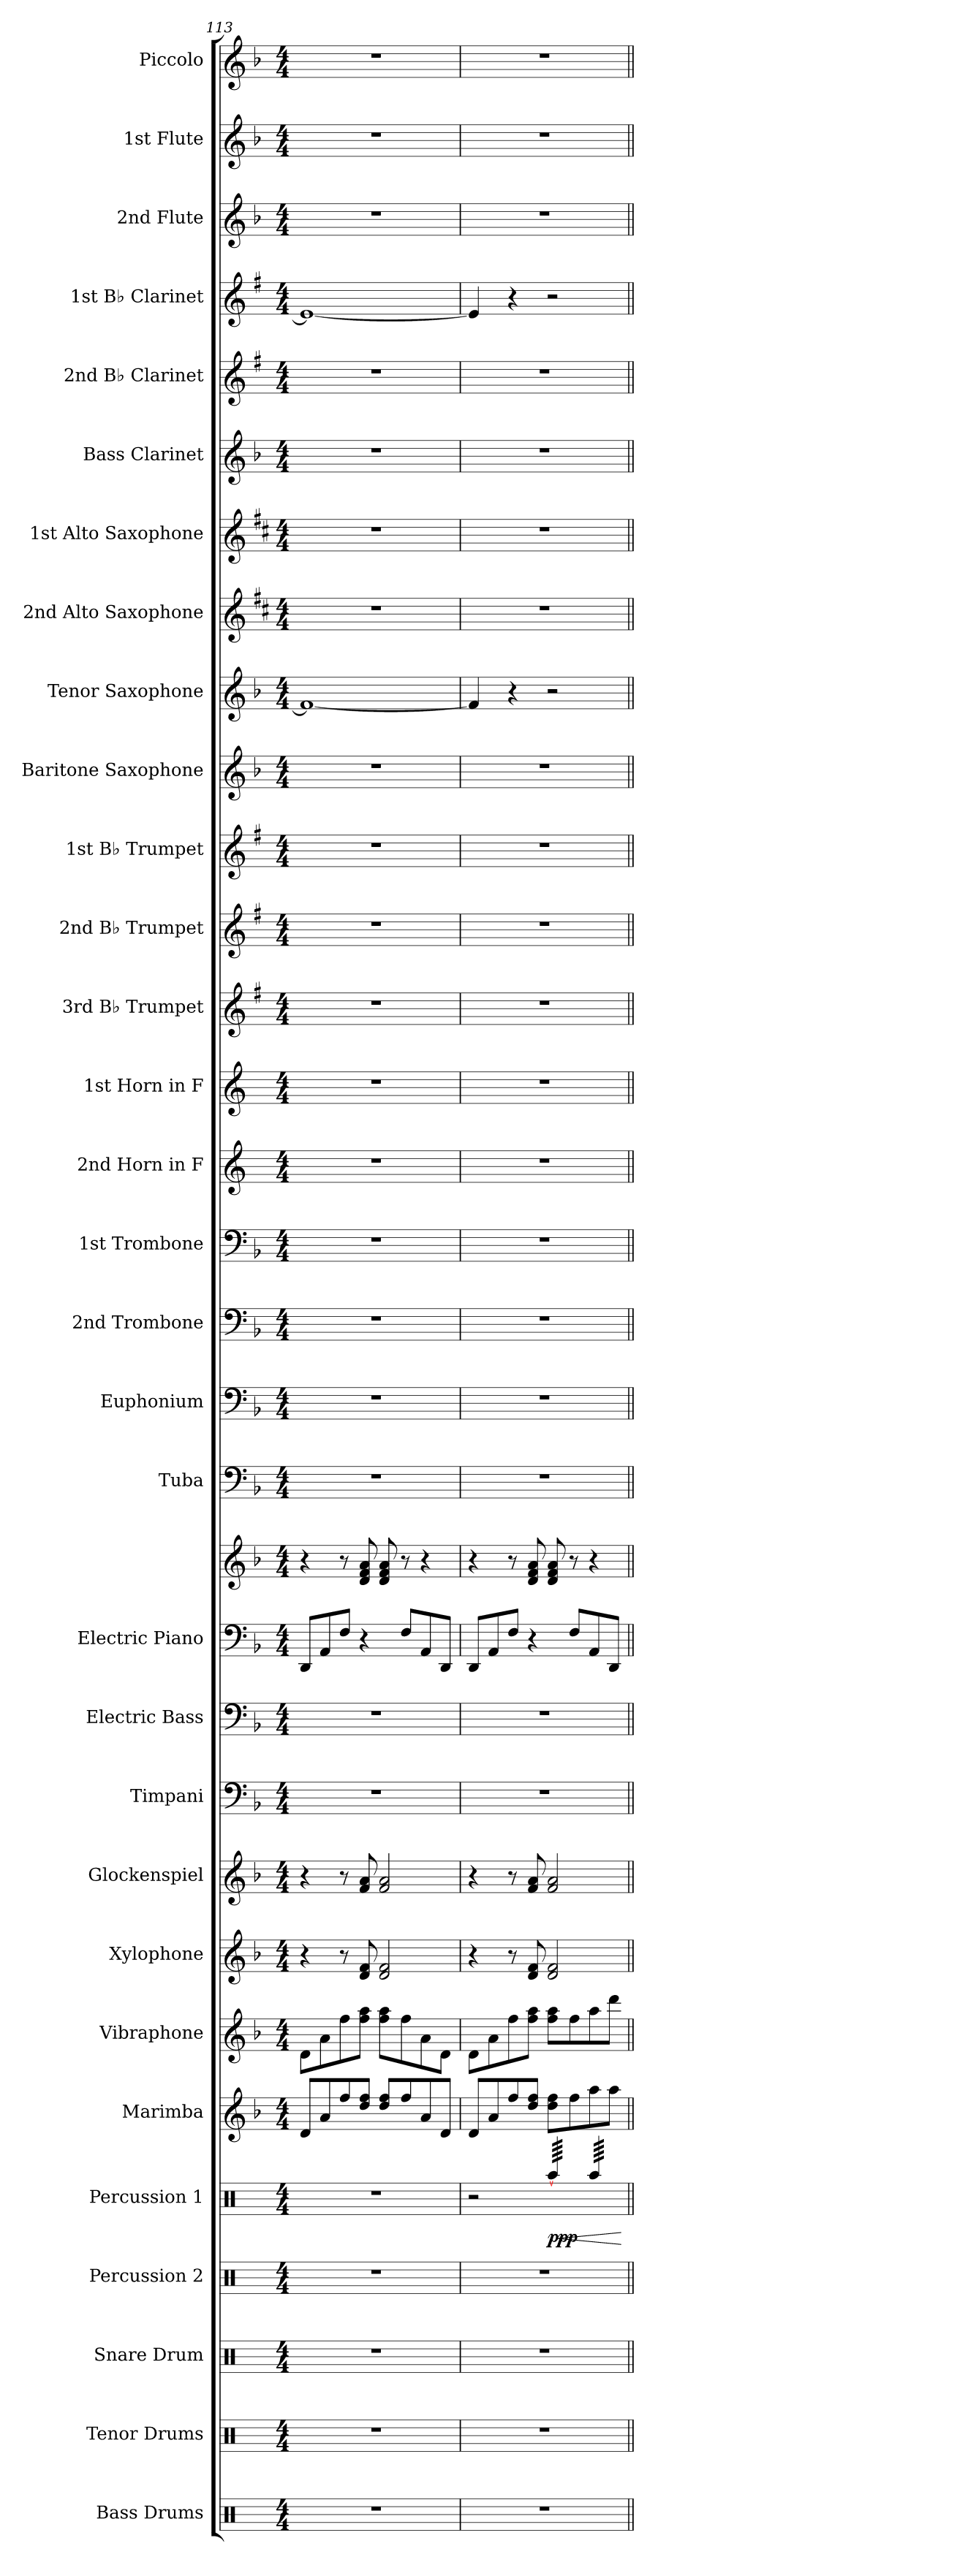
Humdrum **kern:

**kern	**kern	**kern	**kern	**kern	**dynam	**kern	**kern	**kern	**kern	**kern	**kern	**kern	**kern	**kern	**kern	**kern	**kern	**kern	**kern	**kern	**kern	**kern	**kern	**kern	**kern	**kern	**kern	**kern	**kern	**kern	**kern	**kern
*part31	*part30	*part29	*part28	*part27	*part27	*part26	*part25	*part24	*part23	*part22	*part21	*part20	*part20	*part19	*part18	*part17	*part16	*part15	*part14	*part13	*part12	*part11	*part10	*part9	*part8	*part7	*part6	*part5	*part4	*part3	*part2	*part1
*staff32	*staff31	*staff30	*staff29	*staff28	*staff28	*staff27	*staff26	*staff25	*staff24	*staff23	*staff22	*staff21	*staff20	*staff19	*staff18	*staff17	*staff16	*staff15	*staff14	*staff13	*staff12	*staff11	*staff10	*staff9	*staff8	*staff7	*staff6	*staff5	*staff4	*staff3	*staff2	*staff1
*I"Bass Drums	*I"Tenor Drums	*I"Snare Drum	*I"Percussion 2	*I"Percussion 1	*	*I"Marimba	*I"Vibraphone	*I"Xylophone	*I"Glockenspiel	*I"Timpani	*I"Electric Bass	*I"Electric Piano	*	*I"Tuba	*I"Euphonium	*I"2nd Trombone	*I"1st Trombone	*I"2nd Horn in F	*I"1st Horn in F	*I"3rd B♭ Trumpet	*I"2nd B♭ Trumpet	*I"1st B♭ Trumpet	*I"Baritone Saxophone	*I"Tenor Saxophone	*I"2nd Alto Saxophone	*I"1st Alto Saxophone	*I"Bass Clarinet	*I"2nd B♭ Clarinet	*I"1st B♭ Clarinet	*I"2nd Flute	*I"1st Flute	*I"Piccolo
*I'B.D.	*I'T.D.	*I'S.D.	*I'Perc.	*I'Perc.	*	*I'Mrm.	*I'Vib.	*I'Xyl.	*I'Glock.	*I'Timp.	*I'El. B.	*I'El. Pno.	*	*I'Tba.	*I'Euph.	*I'Tbn.	*I'Tbn.	*	*	*I'B♭ Tpt.	*I'B♭ Tpt.	*I'B♭ Tpt.	*I'Bar. Sax.	*I'T. Sax.	*I'A. Sax.	*I'A. Sax.	*I'B. Cl.	*I'B♭ Cl.	*I'B♭ Cl.	*I'Fl.	*I'Fl.	*I'Picc.
*clefX	*clefX	*clefX	*clefX	*clefX	*	*clefG2	*clefG2	*clefG2	*clefG2	*clefF4	*clefF4	*clefF4	*clefG2	*clefF4	*clefF4	*clefF4	*clefF4	*clefG2	*clefG2	*clefG2	*clefG2	*clefG2	*clefG2	*clefG2	*clefG2	*clefG2	*clefG2	*clefG2	*clefG2	*clefG2	*clefG2	*clefG2
*	*	*	*	*	*	*	*	*ITrd-7c-12	*ITrd-14c-24	*	*ITrd7c12	*	*	*	*	*	*	*ITrd4c7	*ITrd4c7	*ITrd1c2	*ITrd1c2	*ITrd1c2	*ITrd12c21	*ITrd8c14	*ITrd5c9	*ITrd5c9	*ITrd8c14	*ITrd1c2	*ITrd1c2	*	*	*ITrd-7c-12
*k[]	*k[]	*k[]	*k[]	*k[]	*	*k[b-]	*k[b-]	*k[b-]	*k[b-]	*k[b-]	*k[b-]	*k[b-]	*k[b-]	*k[b-]	*k[b-]	*k[b-]	*k[b-]	*k[b-]	*k[b-]	*k[b-]	*k[b-]	*k[b-]	*k[b-]	*k[b-]	*k[b-]	*k[b-]	*k[b-]	*k[b-]	*k[b-]	*k[b-]	*k[b-]	*k[b-]
*M4/4	*M4/4	*M4/4	*M4/4	*M4/4	*	*M4/4	*M4/4	*M4/4	*M4/4	*M4/4	*M4/4	*M4/4	*M4/4	*M4/4	*M4/4	*M4/4	*M4/4	*M4/4	*M4/4	*M4/4	*M4/4	*M4/4	*M4/4	*M4/4	*M4/4	*M4/4	*M4/4	*M4/4	*M4/4	*M4/4	*M4/4	*M4/4
=113	=113	=113	=113	=113	=113	=113	=113	=113	=113	=113	=113	=113	=113	=113	=113	=113	=113	=113	=113	=113	=113	=113	=113	=113	=113	=113	=113	=113	=113	=113	=113	=113
1r	1r	1r	1r	1r	.	8d/L	8d\L	4r	4r	1r	1r	8DD/L	4r	1r	1r	1r	1r	1r	1r	1r	1r	1r	1r	1F_	1r	1r	1r	1r	1d_	1r	1r	1r
.	.	.	.	.	.	8a/	8a\	.	.	.	.	8AA/	.	.	.	.	.	.	.	.	.	.	.	.	.	.	.	.	.	.	.	.
.	.	.	.	.	.	8ff/	8ff\	8r	8r	.	.	8F/J	8r	.	.	.	.	.	.	.	.	.	.	.	.	.	.	.	.	.	.	.
.	.	.	.	.	.	8dd/ 8ff/J	8ff\ 8aa\J	8dd/ 8ff/	8fff/ 8aaa/	.	.	4r	8d/ 8f/ 8a/	.	.	.	.	.	.	.	.	.	.	.	.	.	.	.	.	.	.	.
.	.	.	.	.	.	8dd/ 8ff/L	8ff\ 8aa\L	2dd/ 2ff/	2fff/ 2aaa/	.	.	.	8d/ 8f/ 8a/	.	.	.	.	.	.	.	.	.	.	.	.	.	.	.	.	.	.	.
.	.	.	.	.	.	8ff/	8ff\	.	.	.	.	8F/L	8r	.	.	.	.	.	.	.	.	.	.	.	.	.	.	.	.	.	.	.
.	.	.	.	.	.	8a/	8a\	.	.	.	.	8AA/	4r	.	.	.	.	.	.	.	.	.	.	.	.	.	.	.	.	.	.	.
.	.	.	.	.	.	8d/J	8d\J	.	.	.	.	8DD/J	.	.	.	.	.	.	.	.	.	.	.	.	.	.	.	.	.	.	.	.
!!LO:PB:g=z
=114	=114	=114	=114	=114	=114	=114	=114	=114	=114	=114	=114	=114	=114	=114	=114	=114	=114	=114	=114	=114	=114	=114	=114	=114	=114	=114	=114	=114	=114	=114	=114	=114
1r	1r	1r	1r	2r	.	8d/L	8d\L	4r	4r	1r	1r	8DD/L	4r	1r	1r	1r	1r	1r	1r	1r	1r	1r	1r	4F/]	1r	1r	1r	1r	4d/]	1r	1r	1r
.	.	.	.	.	.	8a/	8a\	.	.	.	.	8AA/	.	.	.	.	.	.	.	.	.	.	.	.	.	.	.	.	.	.	.	.
.	.	.	.	.	.	8ff/	8ff\	8r	8r	.	.	8F/J	8r	.	.	.	.	.	.	.	.	.	.	4r	.	.	.	.	4r	.	.	.
.	.	.	.	.	.	8dd/ 8ff/J	8ff\ 8aa\J	8dd/ 8ff/	8fff/ 8aaa/	.	.	4r	8d/ 8f/ 8a/	.	.	.	.	.	.	.	.	.	.	.	.	.	.	.	.	.	.	.
!	!	!	!	!	!LO:DY:b	!	!	!	!	!	!	!	!	!	!	!	!	!	!	!	!	!	!	!	!	!	!	!	!	!	!	!
*	*	*	*	*tremolo	*	*	*	*	*	*	*	*	*	*	*	*	*	*	*	*	*	*	*	*	*	*	*	*	*	*	*	*
.	.	.	.	[64Raa/LLLL	ppp	8dd\ 8ff\L	8ff\ 8aa\L	2dd/ 2ff/	2fff/ 2aaa/	.	.	.	8d/ 8f/ 8a/	.	.	.	.	.	.	.	.	.	.	2r	.	.	.	.	2r	.	.	.
.	.	.	.	64Raa/	.	.	.	.	.	.	.	.	.	.	.	.	.	.	.	.	.	.	.	.	.	.	.	.	.	.	.	.
.	.	.	.	64Raa/	.	.	.	.	.	.	.	.	.	.	.	.	.	.	.	.	.	.	.	.	.	.	.	.	.	.	.	.
.	.	.	.	64Raa/	.	.	.	.	.	.	.	.	.	.	.	.	.	.	.	.	.	.	.	.	.	.	.	.	.	.	.	.
!	!	!	!	!	!LO:HP:b	!	!	!	!	!	!	!	!	!	!	!	!	!	!	!	!	!	!	!	!	!	!	!	!	!	!	!
.	.	.	.	64Raa/	<	.	.	.	.	.	.	.	.	.	.	.	.	.	.	.	.	.	.	.	.	.	.	.	.	.	.	.
.	.	.	.	64Raa/	.	.	.	.	.	.	.	.	.	.	.	.	.	.	.	.	.	.	.	.	.	.	.	.	.	.	.	.
.	.	.	.	64Raa/	.	.	.	.	.	.	.	.	.	.	.	.	.	.	.	.	.	.	.	.	.	.	.	.	.	.	.	.
.	.	.	.	64Raa/	.	.	.	.	.	.	.	.	.	.	.	.	.	.	.	.	.	.	.	.	.	.	.	.	.	.	.	.
.	.	.	.	64Raa/	.	8ff\	8ff\	.	.	.	.	8F/L	8r	.	.	.	.	.	.	.	.	.	.	.	.	.	.	.	.	.	.	.
.	.	.	.	64Raa/	.	.	.	.	.	.	.	.	.	.	.	.	.	.	.	.	.	.	.	.	.	.	.	.	.	.	.	.
.	.	.	.	64Raa/	.	.	.	.	.	.	.	.	.	.	.	.	.	.	.	.	.	.	.	.	.	.	.	.	.	.	.	.
.	.	.	.	64Raa/	.	.	.	.	.	.	.	.	.	.	.	.	.	.	.	.	.	.	.	.	.	.	.	.	.	.	.	.
.	.	.	.	64Raa/	.	.	.	.	.	.	.	.	.	.	.	.	.	.	.	.	.	.	.	.	.	.	.	.	.	.	.	.
.	.	.	.	64Raa/	.	.	.	.	.	.	.	.	.	.	.	.	.	.	.	.	.	.	.	.	.	.	.	.	.	.	.	.
.	.	.	.	64Raa/	.	.	.	.	.	.	.	.	.	.	.	.	.	.	.	.	.	.	.	.	.	.	.	.	.	.	.	.
.	.	.	.	64Raa/JJJJ	.	.	.	.	.	.	.	.	.	.	.	.	.	.	.	.	.	.	.	.	.	.	.	.	.	.	.	.
.	.	.	.	64Raa/LLLL	.	8aa\	8aa\	.	.	.	.	8AA/	4r	.	.	.	.	.	.	.	.	.	.	.	.	.	.	.	.	.	.	.
.	.	.	.	64Raa/	.	.	.	.	.	.	.	.	.	.	.	.	.	.	.	.	.	.	.	.	.	.	.	.	.	.	.	.
.	.	.	.	64Raa/	.	.	.	.	.	.	.	.	.	.	.	.	.	.	.	.	.	.	.	.	.	.	.	.	.	.	.	.
.	.	.	.	64Raa/	.	.	.	.	.	.	.	.	.	.	.	.	.	.	.	.	.	.	.	.	.	.	.	.	.	.	.	.
.	.	.	.	64Raa/	.	.	.	.	.	.	.	.	.	.	.	.	.	.	.	.	.	.	.	.	.	.	.	.	.	.	.	.
.	.	.	.	64Raa/	.	.	.	.	.	.	.	.	.	.	.	.	.	.	.	.	.	.	.	.	.	.	.	.	.	.	.	.
.	.	.	.	64Raa/	.	.	.	.	.	.	.	.	.	.	.	.	.	.	.	.	.	.	.	.	.	.	.	.	.	.	.	.
.	.	.	.	64Raa/	.	.	.	.	.	.	.	.	.	.	.	.	.	.	.	.	.	.	.	.	.	.	.	.	.	.	.	.
.	.	.	.	64Raa/	.	8aa\J	8ddd\J	.	.	.	.	8DD/J	.	.	.	.	.	.	.	.	.	.	.	.	.	.	.	.	.	.	.	.
.	.	.	.	64Raa/	.	.	.	.	.	.	.	.	.	.	.	.	.	.	.	.	.	.	.	.	.	.	.	.	.	.	.	.
.	.	.	.	64Raa/	.	.	.	.	.	.	.	.	.	.	.	.	.	.	.	.	.	.	.	.	.	.	.	.	.	.	.	.
.	.	.	.	64Raa/	.	.	.	.	.	.	.	.	.	.	.	.	.	.	.	.	.	.	.	.	.	.	.	.	.	.	.	.
.	.	.	.	64Raa/	.	.	.	.	.	.	.	.	.	.	.	.	.	.	.	.	.	.	.	.	.	.	.	.	.	.	.	.
.	.	.	.	64Raa/	.	.	.	.	.	.	.	.	.	.	.	.	.	.	.	.	.	.	.	.	.	.	.	.	.	.	.	.
.	.	.	.	64Raa/	.	.	.	.	.	.	.	.	.	.	.	.	.	.	.	.	.	.	.	.	.	.	.	.	.	.	.	.
.	.	.	.	64Raa/JJJJ	.	.	.	.	.	.	.	.	.	.	.	.	.	.	.	.	.	.	.	.	.	.	.	.	.	.	.	.
*	*	*	*	*Xtremolo	*	*	*	*	*	*	*	*	*	*	*	*	*	*	*	*	*	*	*	*	*	*	*	*	*	*	*	*
.	.	.	.	.	[	.	.	.	.	.	.	.	.	.	.	.	.	.	.	.	.	.	.	.	.	.	.	.	.	.	.	.
=||	=||	=||	=||	=||	=||	=||	=||	=||	=||	=||	=||	=||	=||	=||	=||	=||	=||	=||	=||	=||	=||	=||	=||	=||	=||	=||	=||	=||	=||	=||	=||	=||
*-	*-	*-	*-	*-	*-	*-	*-	*-	*-	*-	*-	*-	*-	*-	*-	*-	*-	*-	*-	*-	*-	*-	*-	*-	*-	*-	*-	*-	*-	*-	*-	*-
